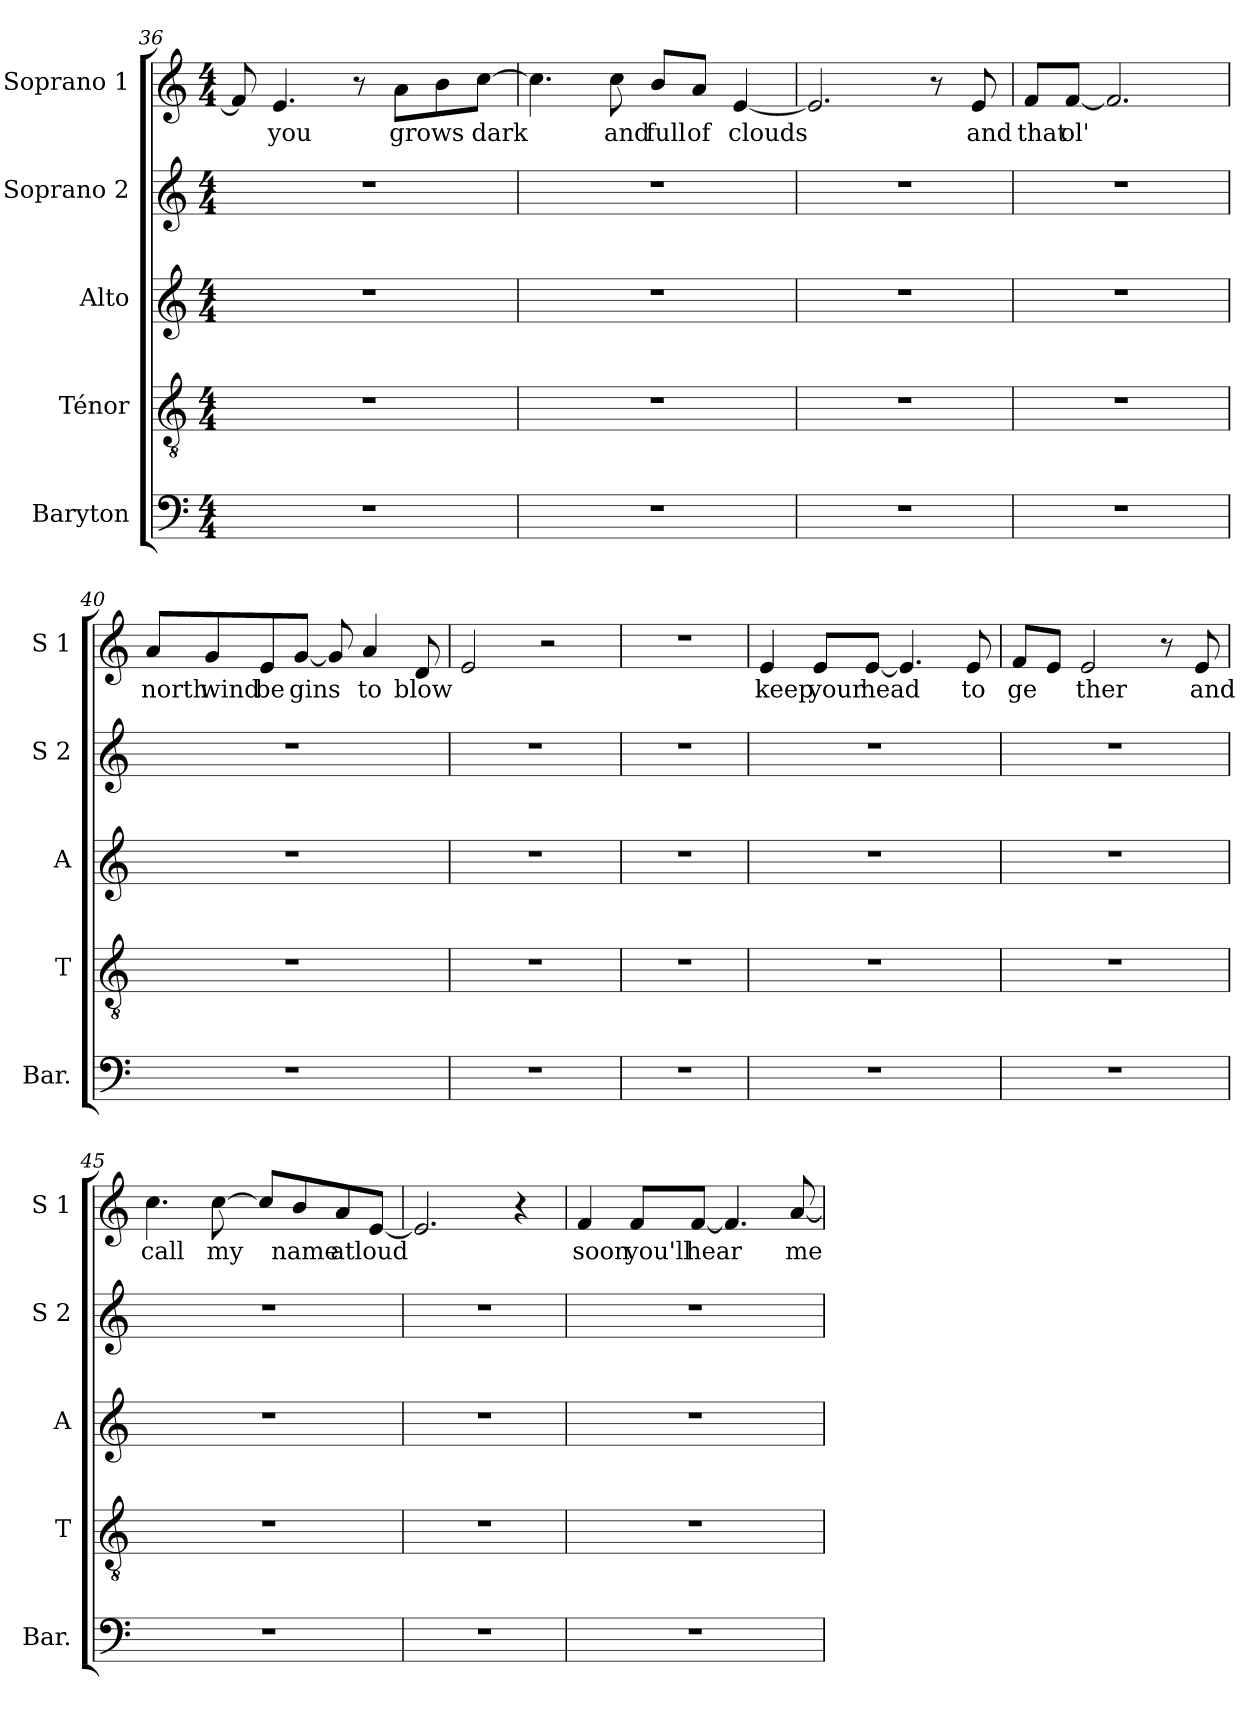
**kern	**kern	**kern	**kern	**kern	**text
*part5	*part4	*part3	*part2	*part1	*part1
*staff5	*staff4	*staff3	*staff2	*staff1	*staff1
*I"Baryton	*I"Ténor	*I"Alto	*I"Soprano 2	*I"Soprano 1	*
*I'Bar.	*I'T	*I'A	*I'S 2	*I'S 1	*
!!LO:PB:g=z
*clefF4	*clefGv2	*clefG2	*clefG2	*clefG2	*
*k[]	*k[]	*k[]	*k[]	*k[]	*
*C:	*C:	*C:	*C:	*C:	*
*M4/4	*M4/4	*M4/4	*M4/4	*M4/4	*
=36	=36	=36	=36	=36	=36
1r	1r	1r	1r	8f/]	.
!	!	!	!	!	!LO:LY:b
.	.	.	.	4.e/	you
.	.	.	.	8r	.
!	!	!	!	!	!LO:LY:b
.	.	.	.	8a\L	grows
.	.	.	.	8b\	.
!	!	!	!	!	!LO:LY:b
.	.	.	.	[8cc\J	dark
=37	=37	=37	=37	=37	=37
1r	1r	1r	1r	4.cc\]	.
!	!	!	!	!	!LO:LY:b
.	.	.	.	8cc\	and
!	!	!	!	!	!LO:LY:b
.	.	.	.	8b/L	full
!	!	!	!	!	!LO:LY:b
.	.	.	.	8a/J	of
!	!	!	!	!	!LO:LY:b
.	.	.	.	[4e/	clouds
=38	=38	=38	=38	=38	=38
1r	1r	1r	1r	2.e/]	.
.	.	.	.	8r	.
!	!	!	!	!	!LO:LY:b
.	.	.	.	8e/	and
=39	=39	=39	=39	=39	=39
!	!	!	!	!	!LO:LY:b
1r	1r	1r	1r	8f/L	that
!	!	!	!	!	!LO:LY:b
.	.	.	.	[8f/J	ol'
.	.	.	.	2.f/]	.
!!LO:LB:g=z
=40	=40	=40	=40	=40	=40
!	!	!	!	!	!LO:LY:b
1r	1r	1r	1r	8a/L	north
!	!	!	!	!	!LO:LY:b
.	.	.	.	8g/	wind
!	!	!	!	!	!LO:LY:b
.	.	.	.	8e/	be
!	!	!	!	!	!LO:LY:b
.	.	.	.	[8g/J	gins
.	.	.	.	8g/]	.
!	!	!	!	!	!LO:LY:b
.	.	.	.	4a/	to
!	!	!	!	!	!LO:LY:b
.	.	.	.	8d/	blow
=41	=41	=41	=41	=41	=41
1r	1r	1r	1r	2e/	.
.	.	.	.	2r	.
=42	=42	=42	=42	=42	=42
1r	1r	1r	1r	1r	.
=43	=43	=43	=43	=43	=43
!	!	!	!	!	!LO:LY:b
1r	1r	1r	1r	4e/	keep
!	!	!	!	!	!LO:LY:b
.	.	.	.	8e/L	your
!	!	!	!	!	!LO:LY:b
.	.	.	.	[8e/J	head
.	.	.	.	4.e/]	.
!	!	!	!	!	!LO:LY:b
.	.	.	.	8e/	to
!!LO:LB:g=z
=44	=44	=44	=44	=44	=44
!	!	!	!	!	!LO:LY:b
1r	1r	1r	1r	8f/L	ge
.	.	.	.	8e/J	.
!	!	!	!	!	!LO:LY:b
.	.	.	.	2e/	ther
.	.	.	.	8r	.
!	!	!	!	!	!LO:LY:b
.	.	.	.	8e/	and
=45	=45	=45	=45	=45	=45
!	!	!	!	!	!LO:LY:b
1r	1r	1r	1r	4.cc\	call
!	!	!	!	!	!LO:LY:b
.	.	.	.	[8cc\	my
.	.	.	.	8cc/L]	.
!	!	!	!	!	!LO:LY:b
.	.	.	.	8b/	name
!	!	!	!	!	!LO:LY:b
.	.	.	.	8a/	at
!	!	!	!	!	!LO:LY:b
.	.	.	.	[8e/J	loud
=46	=46	=46	=46	=46	=46
1r	1r	1r	1r	2.e/]	.
.	.	.	.	4r	.
=47	=47	=47	=47	=47	=47
!	!	!	!	!	!LO:LY:b
1r	1r	1r	1r	4f/	soon
!	!	!	!	!	!LO:LY:b
.	.	.	.	8f/L	you'll
!	!	!	!	!	!LO:LY:b
.	.	.	.	[8f/J	hear
.	.	.	.	4.f/]	.
!	!	!	!	!	!LO:LY:b
.	.	.	.	[8a/	me
=	=	=	=	=	=
*-	*-	*-	*-	*-	*-
